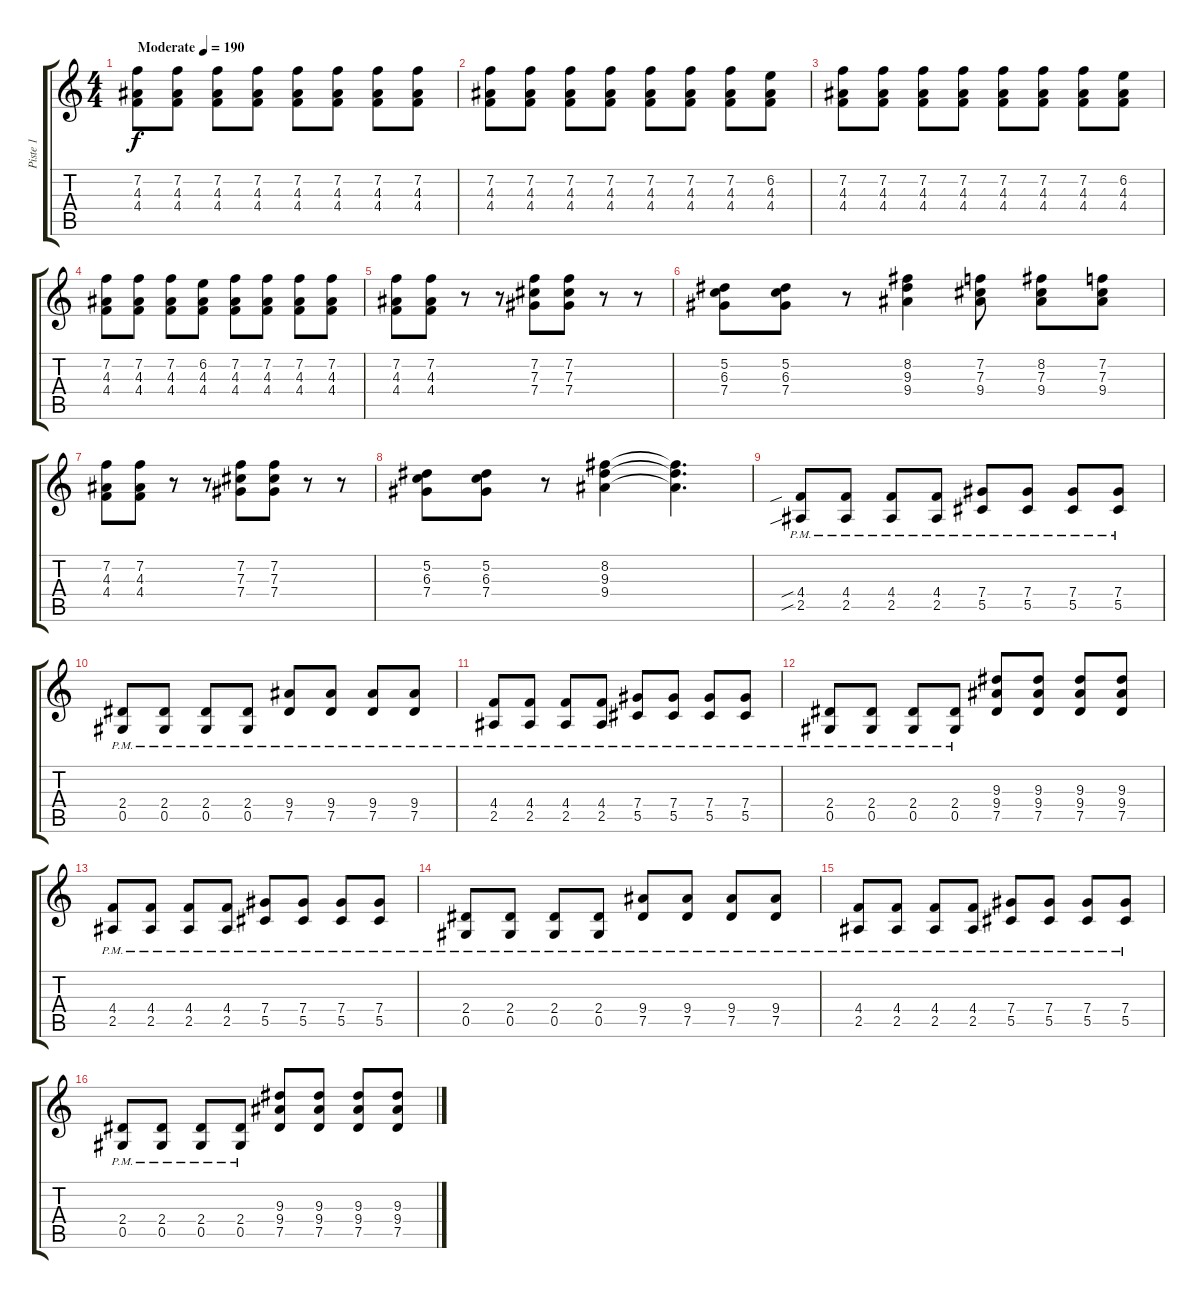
\track ("Piste 1" "Piste 1") {instrument overdrivenguitar}
\staff {score tabs}
\tuning (Eb4 Bb3 Gb3 Db3 Ab2 Eb2) {hide}
\ts (4 4)
\tempo (190 "Moderate")
\clef g2
\ks c
(7.2 4.3 4.4).8{dy f instrument overdrivenguitar} (7.2 4.3 4.4).8 (7.2 4.3 4.4).8 (7.2 4.3 4.4).8 (7.2 4.3 4.4).8 (7.2 4.3 4.4).8 (7.2 4.3 4.4).8 (7.2 4.3 4.4).8 |
(7.2 4.3 4.4).8 (7.2 4.3 4.4).8 (7.2 4.3 4.4).8 (7.2 4.3 4.4).8 (7.2 4.3 4.4).8 (7.2 4.3 4.4).8 (7.2 4.3 4.4).8 (6.2 4.3 4.4).8 |
(7.2 4.3 4.4).8 (7.2 4.3 4.4).8 (7.2 4.3 4.4).8 (7.2 4.3 4.4).8 (7.2 4.3 4.4).8 (7.2 4.3 4.4).8 (7.2 4.3 4.4).8 (6.2 4.3 4.4).8 |
(7.2 4.3 4.4).8 (7.2 4.3 4.4).8 (7.2 4.3 4.4).8 (6.2 4.3 4.4).8 (7.2 4.3 4.4).8 (7.2 4.3 4.4).8 (7.2 4.3 4.4).8 (7.2 4.3 4.4).8 |
(7.2 4.3 4.4).8 (7.2 4.3 4.4).8 r.8 r.8 (7.2 7.3 7.4).8 (7.2 7.3 7.4).8 r.8 r.8 |
(5.2 6.3 7.4).8 (5.2 6.3 7.4).8 r.8 (8.2 9.3 9.4).4 (7.2 7.3 9.4).8 (8.2 7.3 9.4).8 (7.2 7.3 9.4).8 |
(7.2 4.3 4.4).8 (7.2 4.3 4.4).8 r.8 r.8 (7.2 7.3 7.4).8 (7.2 7.3 7.4).8 r.8 r.8 |
(5.2 6.3 7.4).8 (5.2 6.3 7.4).8 r.8 (8.2 9.3 9.4).4 (8.2{t} 9.3{t} 9.4{t}).4{d} |
(4.4{sib pm} 2.5{sib pm}).8 (4.4{pm} 2.5{pm}).8 (4.4{pm} 2.5{pm}).8 (4.4{pm} 2.5{pm}).8 (7.4{pm} 5.5{pm}).8 (7.4{pm} 5.5{pm}).8 (7.4{pm} 5.5{pm}).8 (7.4{pm} 5.5{pm}).8 |
(2.4{pm} 0.5{pm}).8 (2.4{pm} 0.5{pm}).8 (2.4{pm} 0.5{pm}).8 (2.4{pm} 0.5{pm}).8 (9.4{pm} 7.5{pm}).8 (9.4{pm} 7.5{pm}).8 (9.4{pm} 7.5{pm}).8 (9.4{pm} 7.5{pm}).8 |
(4.4{pm} 2.5{pm}).8 (4.4{pm} 2.5{pm}).8 (4.4{pm} 2.5{pm}).8 (4.4{pm} 2.5{pm}).8 (7.4{pm} 5.5{pm}).8 (7.4{pm} 5.5{pm}).8 (7.4{pm} 5.5{pm}).8 (7.4{pm} 5.5{pm}).8 |
(2.4{pm} 0.5{pm}).8 (2.4{pm} 0.5{pm}).8 (2.4{pm} 0.5{pm}).8 (2.4{pm} 0.5{pm}).8 (9.3 9.4 7.5).8 (9.3 9.4 7.5).8 (9.3 9.4 7.5).8 (9.3 9.4 7.5).8 |
(4.4{pm} 2.5{pm}).8 (4.4{pm} 2.5{pm}).8 (4.4{pm} 2.5{pm}).8 (4.4{pm} 2.5{pm}).8 (7.4{pm} 5.5{pm}).8 (7.4{pm} 5.5{pm}).8 (7.4{pm} 5.5{pm}).8 (7.4{pm} 5.5{pm}).8 |
(2.4{pm} 0.5{pm}).8 (2.4{pm} 0.5{pm}).8 (2.4{pm} 0.5{pm}).8 (2.4{pm} 0.5{pm}).8 (9.4{pm} 7.5{pm}).8 (9.4{pm} 7.5{pm}).8 (9.4{pm} 7.5{pm}).8 (9.4{pm} 7.5{pm}).8 |
(4.4{pm} 2.5{pm}).8 (4.4{pm} 2.5{pm}).8 (4.4{pm} 2.5{pm}).8 (4.4{pm} 2.5{pm}).8 (7.4{pm} 5.5{pm}).8 (7.4{pm} 5.5{pm}).8 (7.4{pm} 5.5{pm}).8 (7.4{pm} 5.5{pm}).8 |
(2.4{pm} 0.5{pm}).8 (2.4{pm} 0.5{pm}).8 (2.4{pm} 0.5{pm}).8 (2.4{pm} 0.5{pm}).8 (9.3 9.4 7.5).8 (9.3 9.4 7.5).8 (9.3 9.4 7.5).8 (9.3 9.4 7.5).8
